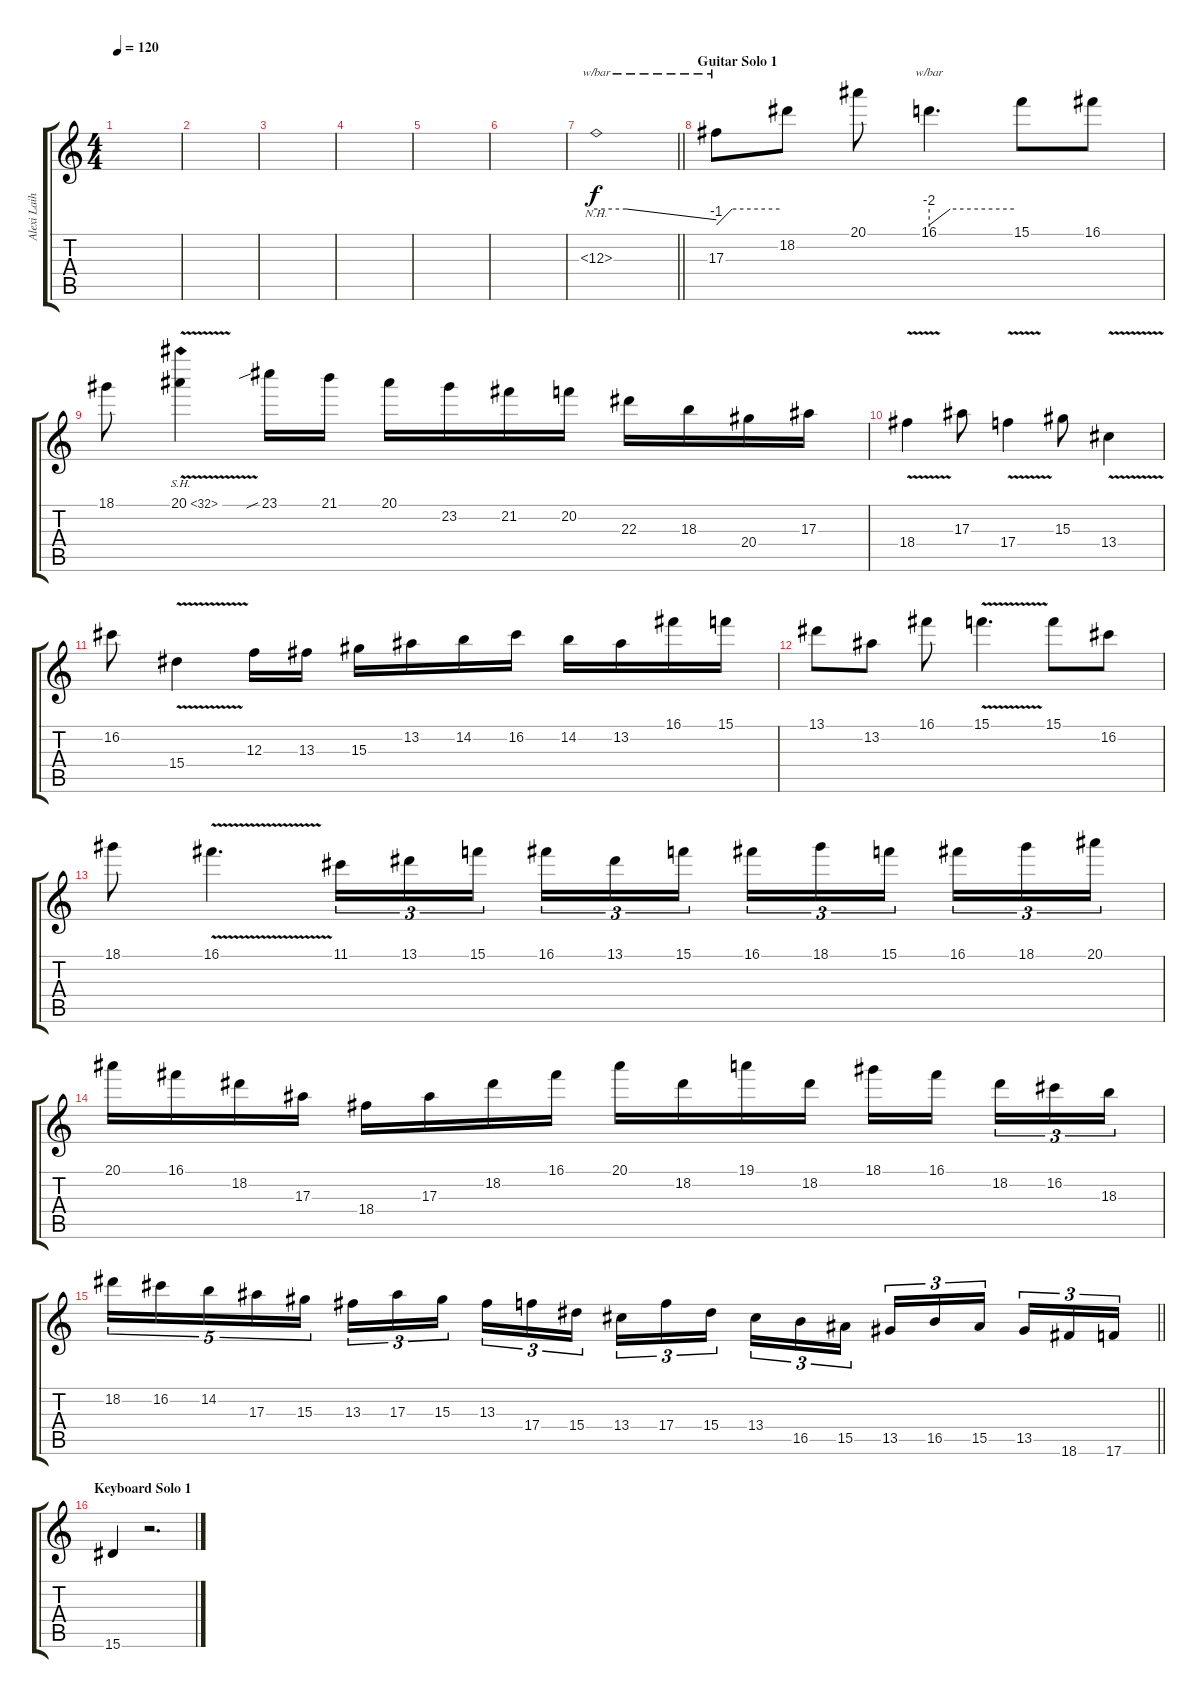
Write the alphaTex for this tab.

\track ("Alexi Laiho - Lead Guitar" "Alexi Laih") {instrument distortionguitar}
\staff {score tabs}
\tuning (D4 A3 F3 C3 G2 C2) {hide}
\ts (4 4)
\tempo 120
\clef g2
\ks c
|
|
|
|
|
|
\barLineRight lightlight
12.3{nh}.1{tbe (custom default 0 0 15 0 60 -4)} |
\section ("" "Guitar Solo 1")
17.3.8{tbe (custom default 0 -8 15 0 60 0)} 18.2.8 20.1.8 16.1.4{d tbe (custom default 0 -8 15 0 60 0)} 15.1.8 16.1.8 |
18.1.8 20.1{sh 12 v}.4 23.1{sib}.16 21.1.16 20.1.16 23.2.16 21.2.16 20.2.16 22.3.16 18.3.16 20.4.16 17.3.16 |
18.4{v}.4 17.3.8 17.4{v}.4 15.3.8 13.4{v}.4 |
16.2.8 15.4{v}.4 12.3.16 13.3.16 15.3.16 13.2.16 14.2.16 16.2.16 14.2.16 13.2.16 16.1.16 15.1.16 |
13.1.8 13.2.8 16.1.8 15.1{v}.4{d} 15.1.8 16.2.8 |
18.1.8 16.1{v}.4{d} 11.1.16{tu (3 2)} 13.1.16{tu (3 2)} 15.1.16{tu (3 2) beam splitsecondary} 16.1.16{tu (3 2)} 13.1.16{tu (3 2)} 15.1.16{tu (3 2)} 16.1.16{tu (3 2)} 18.1.16{tu (3 2)} 15.1.16{tu (3 2) beam splitsecondary} 16.1.16{tu (3 2)} 18.1.16{tu (3 2)} 20.1.16{tu (3 2)} |
20.1.16 16.1.16 18.2.16 17.3.16 18.4.16 17.3.16 18.2.16 16.1.16 20.1.16 18.2.16 19.1.16 18.2.16 18.1.16 16.1.16{beam splitsecondary} 18.2.16{tu (3 2)} 16.2.16{tu (3 2)} 18.3.16{tu (3 2)} |
\barLineRight lightlight
18.2.16{tu (5 4)} 16.2.16{tu (5 4)} 14.2.16{tu (5 4)} 17.3.16{tu (5 4)} 15.3.16{tu (5 4)} 13.3.16{tu (3 2)} 17.3.16{tu (3 2)} 15.3.16{tu (3 2) beam splitsecondary} 13.3.16{tu (3 2)} 17.4.16{tu (3 2)} 15.4.16{tu (3 2)} 13.4.16{tu (3 2)} 17.4.16{tu (3 2)} 15.4.16{tu (3 2) beam splitsecondary} 13.4.16{tu (3 2)} 16.5.16{tu (3 2)} 15.5.16{tu (3 2)} 13.5.16{tu (3 2)} 16.5.16{tu (3 2)} 15.5.16{tu (3 2) beam splitsecondary} 13.5.16{tu (3 2)} 18.6.16{tu (3 2)} 17.6.16{tu (3 2)} |
\section ("" "Keyboard Solo 1")
15.6.4 r.2{d}
